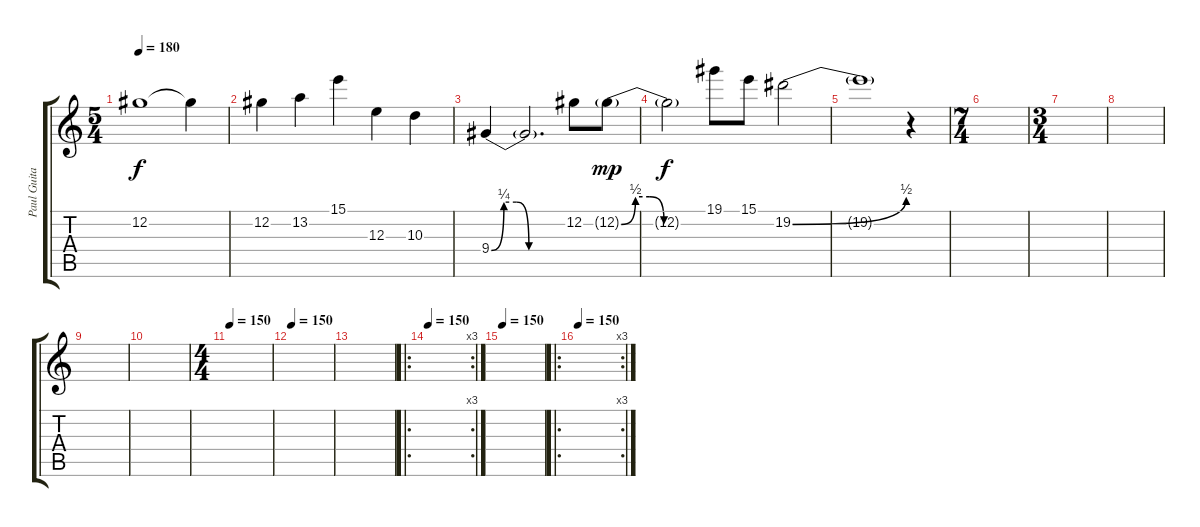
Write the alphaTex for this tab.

\track ("Paul Guitar Solo" "Paul Guita") {instrument overdrivenguitar}
\staff {score tabs}
\tuning (Db4 Ab3 E3 B2 Gb2 Db2) {hide}
\ts (5 4)
\tempo 180
\clef g2
\ks c
12.2{t}.1{dy f} 12.2{t}.4 |
12.2.4 13.2.4 15.1.4 12.3.4 10.3.4 |
9.4{be (custom 0 0 10 1 20 1 30 0 60 0)}.4 9.4{t}.2{d} 12.2.8 12.2{be (custom 0 0 10 2 20 2 30 0 60 0) g}.8{dy mp} |
12.2{t}.2{dy f} 19.1.8 15.1.8 19.2{be (bend 0 0 60 2)}.2 |
19.2{t}.1 r.4 |
\ts (7 4)
|
\ts (3 4)
|
|
|
|
\ts (4 4)
\tempo 150
|
\tempo 150
|
|
\ro
\rc 3
\tempo 150
|
\tempo 150
|
\ro
\rc 3
\tempo 150
